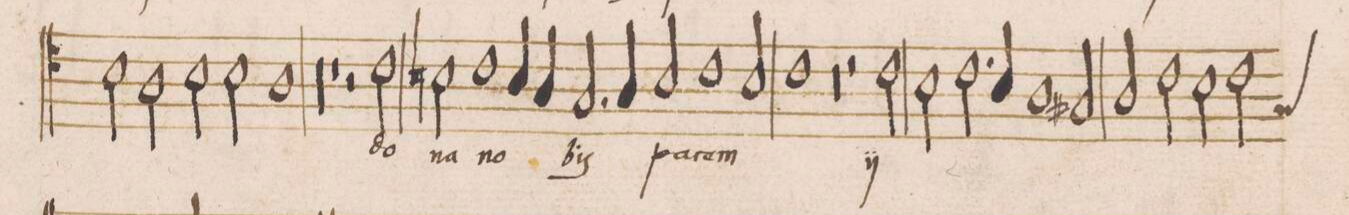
**kern	**text
*I"TENOR	*
*clefC4	*
*k[]	*
*met(C|)	*
*M2/1	*
2B\	pec-
2A\	-ca-
=49-	=49-
2B\	-ta
2B\	mun-
1A	-di
*	*Xij
=50-	=50-
00r	.
=51-	=51-
=52-	=52-
1r	.
2r	.
2c\	do-
=53-	=53-
2Bn\	-na
1c	no-
4B/	.
4A/	.
=54-	=54-
2.G/	-bis
4A/	.
2B/	pa-
1c\	-cem
=55-	=55-
2B/	.
1c	.
=56-	=56-
0r	.
=57-	=57-
2r	.
*	*ij
2c\	do-
2B\	-na
2.c\	no-
=58-	=58-
4B/	.
1A	-bis
2G#X/	.
=59-	=59-
2A/	pa-
2c\	-cem
*	*Xij
2B\	.
*custos:G	*
2c\	.
=60-	=60-
*-	*-
